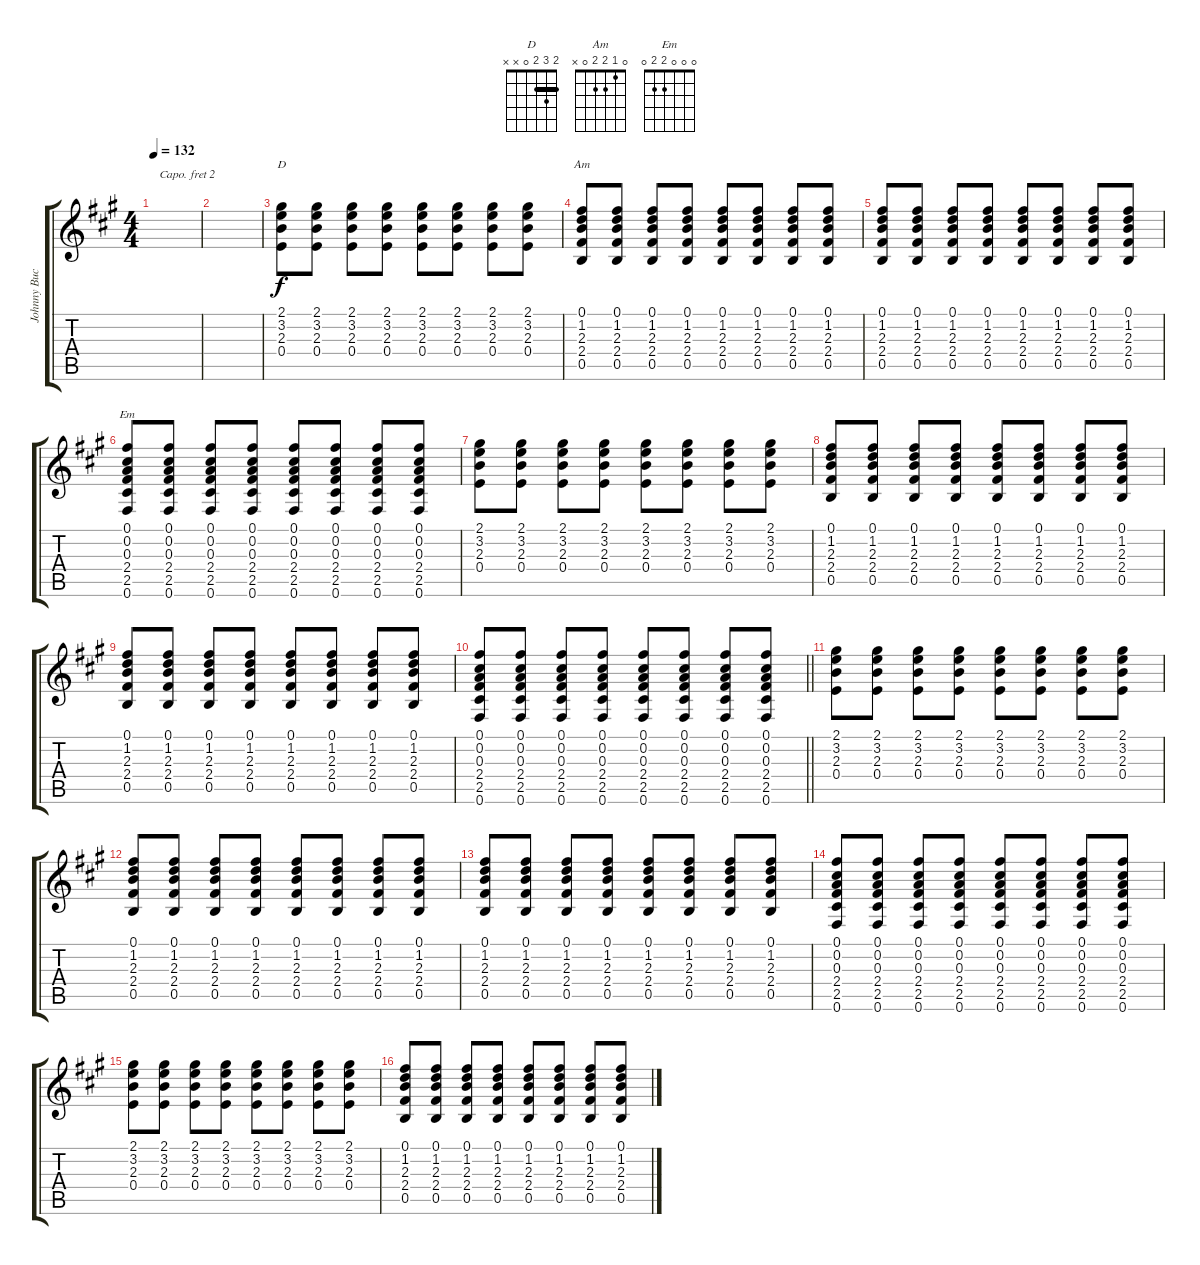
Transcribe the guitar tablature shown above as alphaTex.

\track ("Johnny Buckland-Lead guitar" "Johnny Buc") {instrument overdrivenguitar}
\staff {score tabs}
\capo 2
\tuning (E4 B3 G3 D3 A2 E2) {hide}
\chord ("D" 2 3 2 0 x x) {barre 2}
\chord ("Am" 0 1 2 2 0 x)
\chord ("Em" 0 0 0 2 2 0)
\ts (4 4)
\tempo 132
\clef g2
\ks a
|
|
(2.1 3.2 2.3 0.4).8{ch "D"} (2.1 3.2 2.3 0.4).8 (2.1 3.2 2.3 0.4).8 (2.1 3.2 2.3 0.4).8 (2.1 3.2 2.3 0.4).8 (2.1 3.2 2.3 0.4).8 (2.1 3.2 2.3 0.4).8 (2.1 3.2 2.3 0.4).8 |
(0.1 1.2 2.3 2.4 0.5).8{ch "Am"} (0.1 1.2 2.3 2.4 0.5).8 (0.1 1.2 2.3 2.4 0.5).8 (0.1 1.2 2.3 2.4 0.5).8 (0.1 1.2 2.3 2.4 0.5).8 (0.1 1.2 2.3 2.4 0.5).8 (0.1 1.2 2.3 2.4 0.5).8 (0.1 1.2 2.3 2.4 0.5).8 |
(0.1 1.2 2.3 2.4 0.5).8 (0.1 1.2 2.3 2.4 0.5).8 (0.1 1.2 2.3 2.4 0.5).8 (0.1 1.2 2.3 2.4 0.5).8 (0.1 1.2 2.3 2.4 0.5).8 (0.1 1.2 2.3 2.4 0.5).8 (0.1 1.2 2.3 2.4 0.5).8 (0.1 1.2 2.3 2.4 0.5).8 |
(0.1 0.2 0.3 2.4 2.5 0.6).8{ch "Em"} (0.1 0.2 0.3 2.4 2.5 0.6).8 (0.1 0.2 0.3 2.4 2.5 0.6).8 (0.1 0.2 0.3 2.4 2.5 0.6).8 (0.1 0.2 0.3 2.4 2.5 0.6).8 (0.1 0.2 0.3 2.4 2.5 0.6).8 (0.1 0.2 0.3 2.4 2.5 0.6).8 (0.1 0.2 0.3 2.4 2.5 0.6).8 |
(2.1 3.2 2.3 0.4).8 (2.1 3.2 2.3 0.4).8 (2.1 3.2 2.3 0.4).8 (2.1 3.2 2.3 0.4).8 (2.1 3.2 2.3 0.4).8 (2.1 3.2 2.3 0.4).8 (2.1 3.2 2.3 0.4).8 (2.1 3.2 2.3 0.4).8 |
(0.1 1.2 2.3 2.4 0.5).8 (0.1 1.2 2.3 2.4 0.5).8 (0.1 1.2 2.3 2.4 0.5).8 (0.1 1.2 2.3 2.4 0.5).8 (0.1 1.2 2.3 2.4 0.5).8 (0.1 1.2 2.3 2.4 0.5).8 (0.1 1.2 2.3 2.4 0.5).8 (0.1 1.2 2.3 2.4 0.5).8 |
(0.1 1.2 2.3 2.4 0.5).8 (0.1 1.2 2.3 2.4 0.5).8 (0.1 1.2 2.3 2.4 0.5).8 (0.1 1.2 2.3 2.4 0.5).8 (0.1 1.2 2.3 2.4 0.5).8 (0.1 1.2 2.3 2.4 0.5).8 (0.1 1.2 2.3 2.4 0.5).8 (0.1 1.2 2.3 2.4 0.5).8 |
\barLineRight lightlight
(0.1 0.2 0.3 2.4 2.5 0.6).8 (0.1 0.2 0.3 2.4 2.5 0.6).8 (0.1 0.2 0.3 2.4 2.5 0.6).8 (0.1 0.2 0.3 2.4 2.5 0.6).8 (0.1 0.2 0.3 2.4 2.5 0.6).8 (0.1 0.2 0.3 2.4 2.5 0.6).8 (0.1 0.2 0.3 2.4 2.5 0.6).8 (0.1 0.2 0.3 2.4 2.5 0.6).8 |
(2.1 3.2 2.3 0.4).8 (2.1 3.2 2.3 0.4).8 (2.1 3.2 2.3 0.4).8 (2.1 3.2 2.3 0.4).8 (2.1 3.2 2.3 0.4).8 (2.1 3.2 2.3 0.4).8 (2.1 3.2 2.3 0.4).8 (2.1 3.2 2.3 0.4).8 |
(0.1 1.2 2.3 2.4 0.5).8 (0.1 1.2 2.3 2.4 0.5).8 (0.1 1.2 2.3 2.4 0.5).8 (0.1 1.2 2.3 2.4 0.5).8 (0.1 1.2 2.3 2.4 0.5).8 (0.1 1.2 2.3 2.4 0.5).8 (0.1 1.2 2.3 2.4 0.5).8 (0.1 1.2 2.3 2.4 0.5).8 |
(0.1 1.2 2.3 2.4 0.5).8 (0.1 1.2 2.3 2.4 0.5).8 (0.1 1.2 2.3 2.4 0.5).8 (0.1 1.2 2.3 2.4 0.5).8 (0.1 1.2 2.3 2.4 0.5).8 (0.1 1.2 2.3 2.4 0.5).8 (0.1 1.2 2.3 2.4 0.5).8 (0.1 1.2 2.3 2.4 0.5).8 |
(0.1 0.2 0.3 2.4 2.5 0.6).8 (0.1 0.2 0.3 2.4 2.5 0.6).8 (0.1 0.2 0.3 2.4 2.5 0.6).8 (0.1 0.2 0.3 2.4 2.5 0.6).8 (0.1 0.2 0.3 2.4 2.5 0.6).8 (0.1 0.2 0.3 2.4 2.5 0.6).8 (0.1 0.2 0.3 2.4 2.5 0.6).8 (0.1 0.2 0.3 2.4 2.5 0.6).8 |
(2.1 3.2 2.3 0.4).8 (2.1 3.2 2.3 0.4).8 (2.1 3.2 2.3 0.4).8 (2.1 3.2 2.3 0.4).8 (2.1 3.2 2.3 0.4).8 (2.1 3.2 2.3 0.4).8 (2.1 3.2 2.3 0.4).8 (2.1 3.2 2.3 0.4).8 |
(0.1 1.2 2.3 2.4 0.5).8 (0.1 1.2 2.3 2.4 0.5).8 (0.1 1.2 2.3 2.4 0.5).8 (0.1 1.2 2.3 2.4 0.5).8 (0.1 1.2 2.3 2.4 0.5).8 (0.1 1.2 2.3 2.4 0.5).8 (0.1 1.2 2.3 2.4 0.5).8 (0.1 1.2 2.3 2.4 0.5).8
